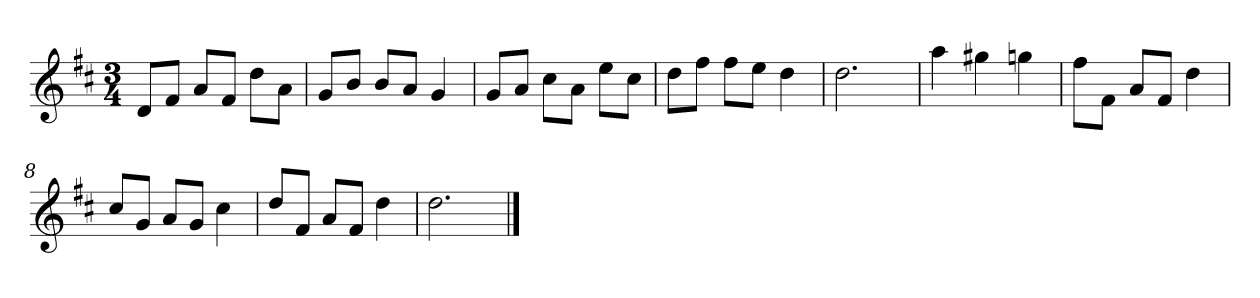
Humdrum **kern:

**kern
*part1
*staff1
*clefG2
*k[f#c#]
*D:
*M3/4
=
8d/L
8f#/J
8a/L
8f#/J
8dd\L
8a\J
=2
8g/L
8b/J
8b/L
8a/J
4g
=3
8g/L
8a/J
8cc#\L
8a\J
8ee\L
8cc#\J
=4
8dd\L
8ff#\J
8ff#\L
8ee\J
4dd
=5y
2.dd
=6y
4aa
4gg#X
4ggn
=7
8ff#\L
8f#\J
8a/L
8f#/J
4dd
=8
8cc#/L
8g/J
8a/L
8g/J
4cc#
=9
8dd/L
8f#/J
8a/L
8f#/J
4dd
=10y
2.dd
==
*-
